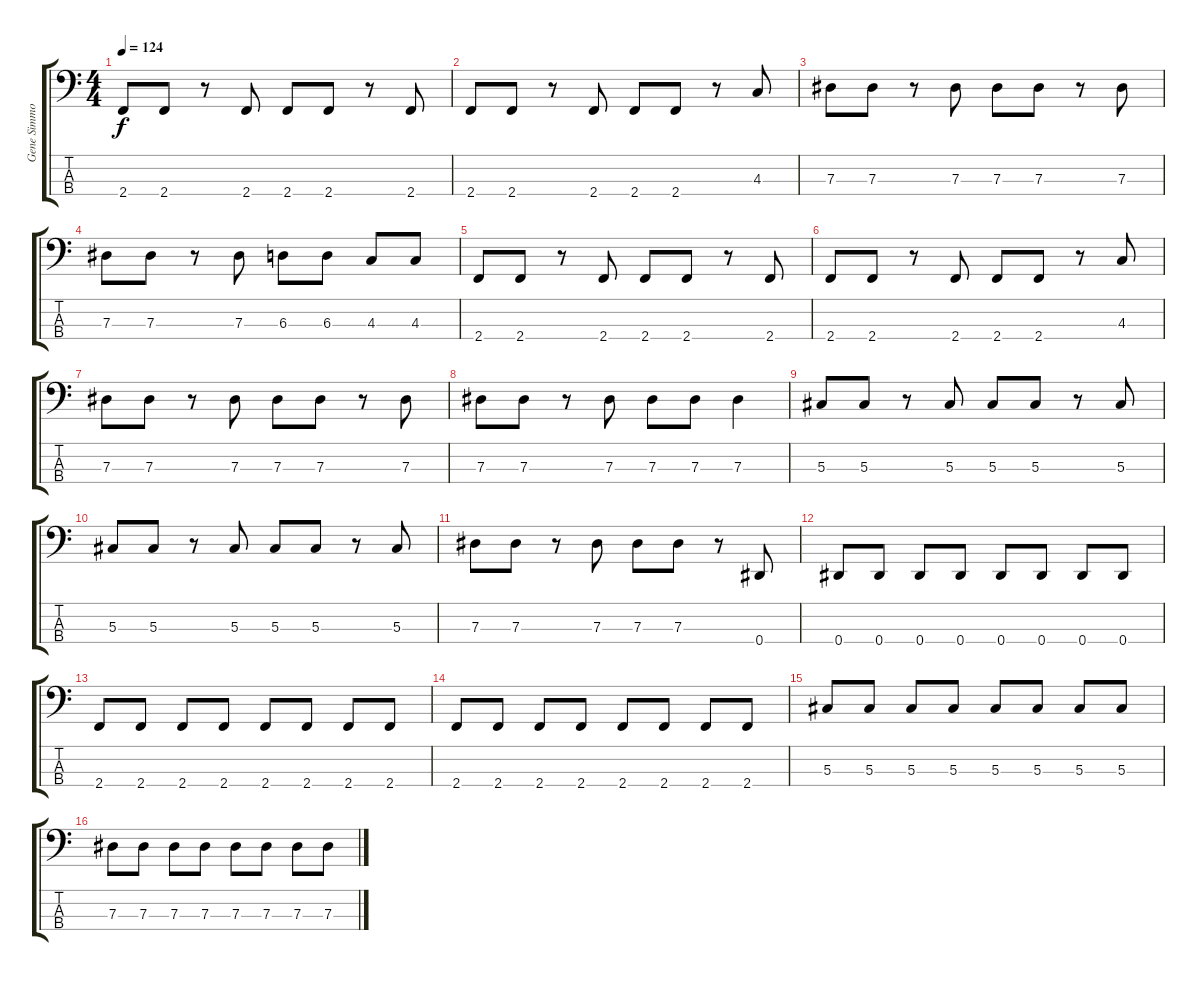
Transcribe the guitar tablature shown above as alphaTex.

\track ("Gene Simmons" "Gene Simmo") {instrument electricbassfinger}
\staff {score tabs}
\tuning (Gb2 Db2 Ab1 Eb1) {hide}
\ts (4 4)
\tempo 124
\clef f4
\ks c
2.4.8{dy f} 2.4.8 r.8 2.4.8 2.4.8 2.4.8 r.8 2.4.8 |
2.4.8 2.4.8 r.8 2.4.8 2.4.8 2.4.8 r.8 4.3.8 |
7.3.8 7.3.8 r.8 7.3.8 7.3.8 7.3.8 r.8 7.3.8 |
7.3.8 7.3.8 r.8 7.3.8 6.3.8 6.3.8 4.3.8 4.3.8 |
2.4.8 2.4.8 r.8 2.4.8 2.4.8 2.4.8 r.8 2.4.8 |
2.4.8 2.4.8 r.8 2.4.8 2.4.8 2.4.8 r.8 4.3.8 |
7.3.8 7.3.8 r.8 7.3.8 7.3.8 7.3.8 r.8 7.3.8 |
7.3.8 7.3.8 r.8 7.3.8 7.3.8 7.3.8 7.3.4 |
5.3.8 5.3.8 r.8 5.3.8 5.3.8 5.3.8 r.8 5.3.8 |
5.3.8 5.3.8 r.8 5.3.8 5.3.8 5.3.8 r.8 5.3.8 |
7.3.8 7.3.8 r.8 7.3.8 7.3.8 7.3.8 r.8 0.4.8 |
0.4.8 0.4.8 0.4.8 0.4.8 0.4.8 0.4.8 0.4.8 0.4.8 |
2.4.8 2.4.8 2.4.8 2.4.8 2.4.8 2.4.8 2.4.8 2.4.8 |
2.4.8 2.4.8 2.4.8 2.4.8 2.4.8 2.4.8 2.4.8 2.4.8 |
5.3.8 5.3.8 5.3.8 5.3.8 5.3.8 5.3.8 5.3.8 5.3.8 |
7.3.8 7.3.8 7.3.8 7.3.8 7.3.8 7.3.8 7.3.8 7.3.8
